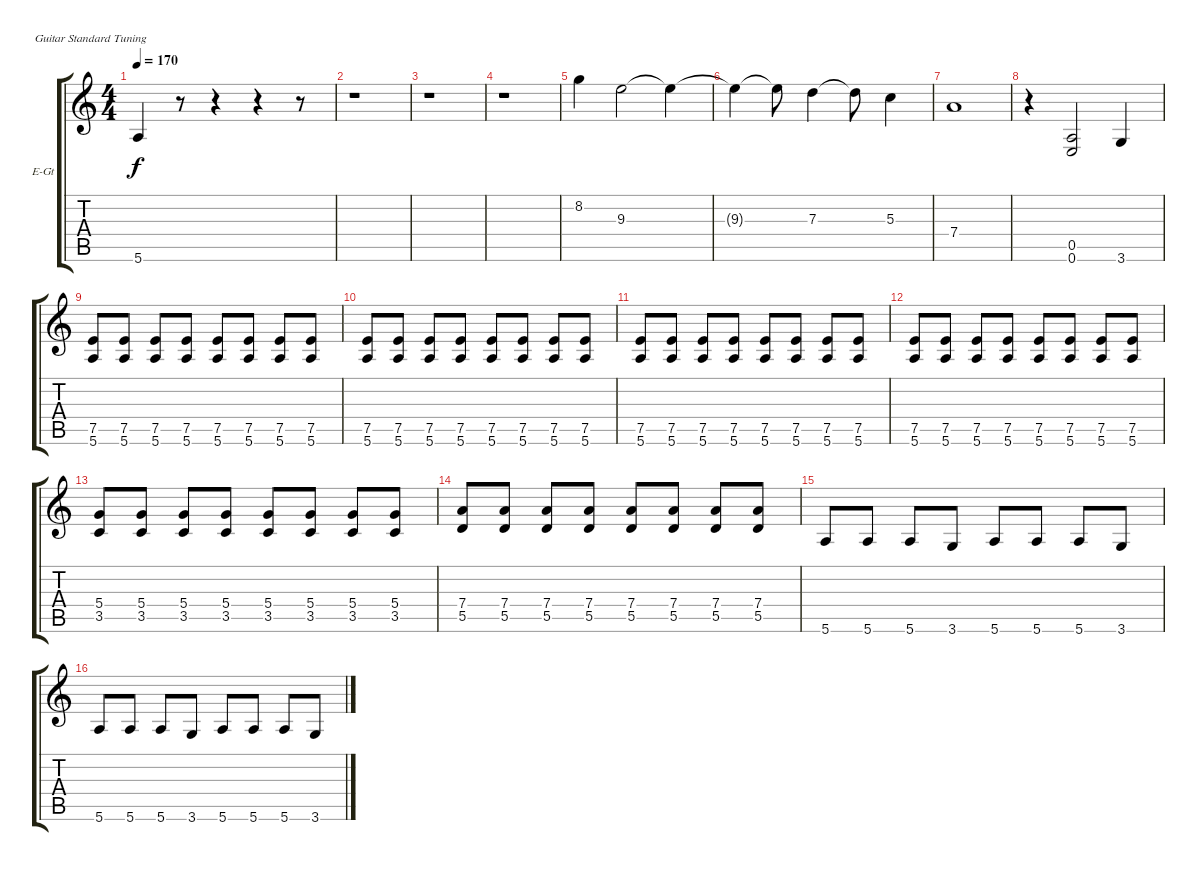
\bracketExtendMode groupsimilarinstruments
\firstSystemTrackNameOrientation horizontal
\otherSystemsTrackNameOrientation horizontal
\track ("Guitar 2" "E-Gt") {instrument overdrivenguitar}
\staff {score tabs}
\tuning (E4 B3 G3 D3 A2 E2)
\ts (4 4)
\tempo 170
\clef g2
\ks c
5.6.4{dy f} r.8 r.4 r.4 r.8 |
r.1 |
r.1 |
r.1 |
8.2.4 9.3.2 9.3{t}.4 |
9.3{t}.4 9.3{t}.8 7.3.4 7.3{t}.8 5.3.4 |
7.4.1 |
r.4 (0.5 0.6).2 3.6.4 |
(7.5 5.6).8 (7.5 5.6).8 (7.5 5.6).8 (7.5 5.6).8 (7.5 5.6).8 (7.5 5.6).8 (7.5 5.6).8 (7.5 5.6).8 |
(7.5 5.6).8 (7.5 5.6).8 (7.5 5.6).8 (7.5 5.6).8 (7.5 5.6).8 (7.5 5.6).8 (7.5 5.6).8 (7.5 5.6).8 |
(7.5 5.6).8 (7.5 5.6).8 (7.5 5.6).8 (7.5 5.6).8 (7.5 5.6).8 (7.5 5.6).8 (7.5 5.6).8 (7.5 5.6).8 |
(7.5 5.6).8 (7.5 5.6).8 (7.5 5.6).8 (7.5 5.6).8 (7.5 5.6).8 (7.5 5.6).8 (7.5 5.6).8 (7.5 5.6).8 |
(5.4 3.5).8 (5.4 3.5).8 (5.4 3.5).8 (5.4 3.5).8 (5.4 3.5).8 (5.4 3.5).8 (5.4 3.5).8 (5.4 3.5).8 |
(7.4 5.5).8 (7.4 5.5).8 (7.4 5.5).8 (7.4 5.5).8 (7.4 5.5).8 (7.4 5.5).8 (7.4 5.5).8 (7.4 5.5).8 |
5.6.8 5.6.8 5.6.8 3.6.8 5.6.8 5.6.8 5.6.8 3.6.8 |
5.6.8 5.6.8 5.6.8 3.6.8 5.6.8 5.6.8 5.6.8 3.6.8
